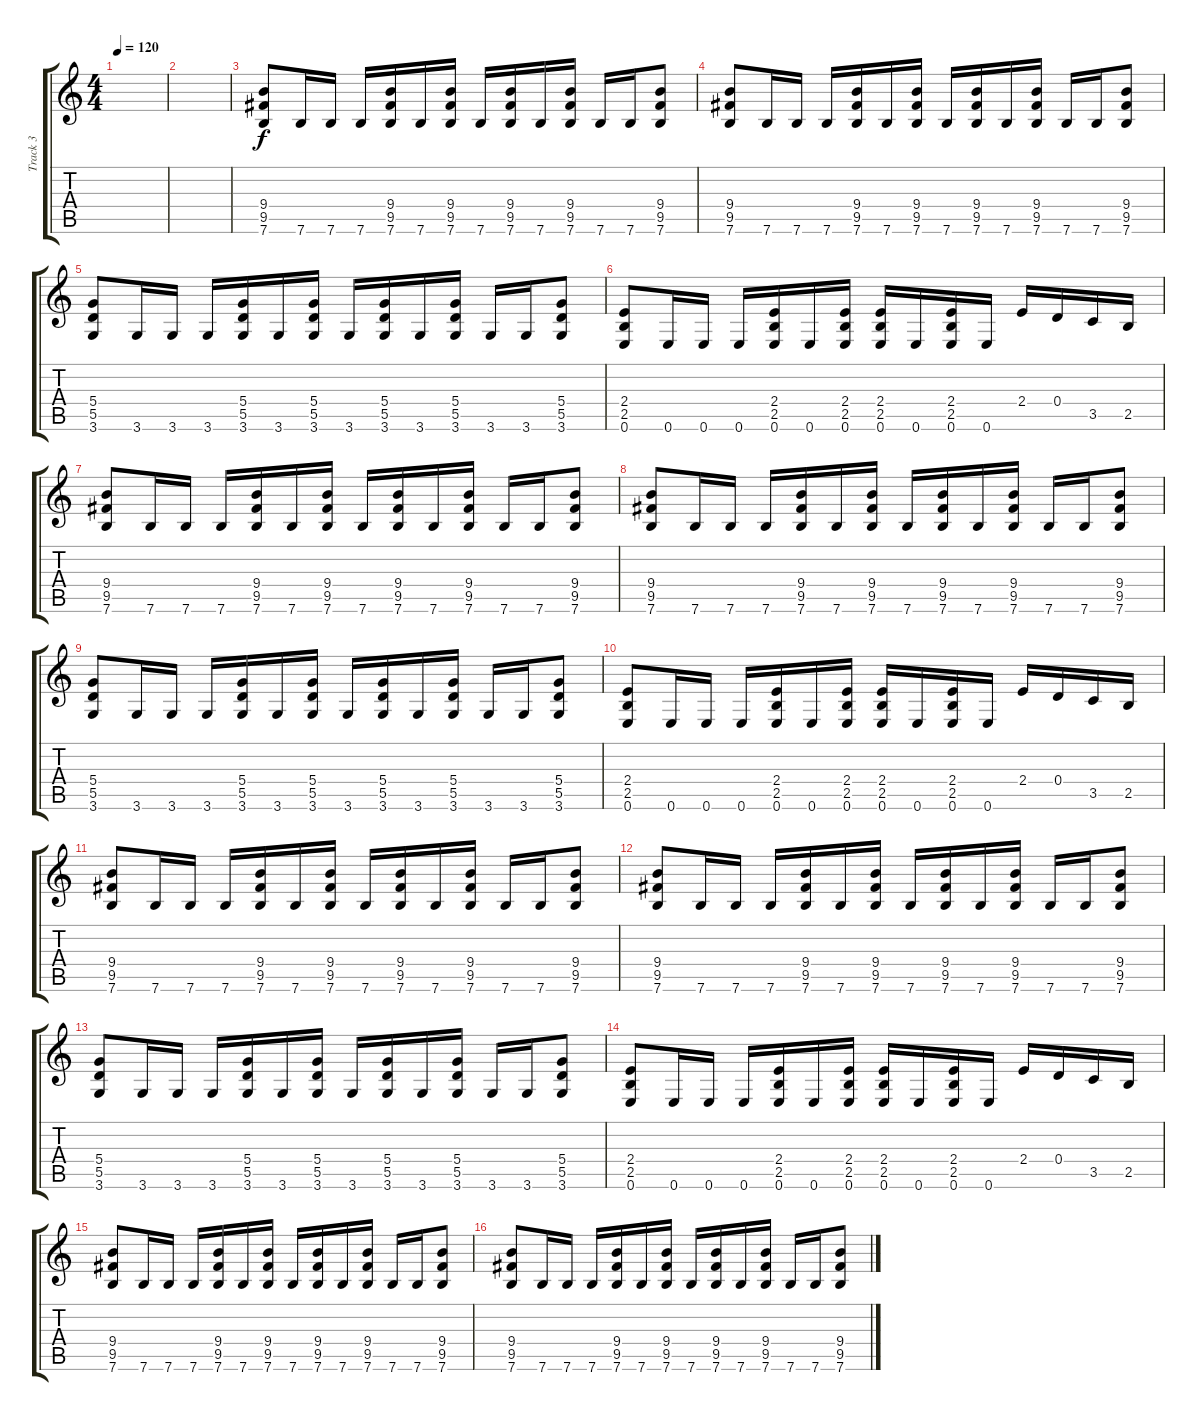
\track ("Track 3" "Track 3") {instrument distortionguitar}
\staff {score tabs}
\tuning (E4 B3 G3 D3 A2 E2) {hide}
\ts (4 4)
\tempo 120
\clef g2
\ks c
|
|
(9.4 9.5 7.6).8 7.6.16 7.6.16 7.6.16 (9.4 9.5 7.6).16 7.6.16 (9.4 9.5 7.6).16 7.6.16 (9.4 9.5 7.6).16 7.6.16 (9.4 9.5 7.6).16 7.6.16 7.6.16 (9.4 9.5 7.6).8 |
(9.4 9.5 7.6).8 7.6.16 7.6.16 7.6.16 (9.4 9.5 7.6).16 7.6.16 (9.4 9.5 7.6).16 7.6.16 (9.4 9.5 7.6).16 7.6.16 (9.4 9.5 7.6).16 7.6.16 7.6.16 (9.4 9.5 7.6).8 |
(5.4 5.5 3.6).8 3.6.16 3.6.16 3.6.16 (5.4 5.5 3.6).16 3.6.16 (5.4 5.5 3.6).16 3.6.16 (5.4 5.5 3.6).16 3.6.16 (5.4 5.5 3.6).16 3.6.16 3.6.16 (5.4 5.5 3.6).8 |
(2.4 2.5 0.6).8 0.6.16 0.6.16 0.6.16 (2.4 2.5 0.6).16 0.6.16 (2.4 2.5 0.6).16 (2.4 2.5 0.6).16 0.6.16 (2.4 2.5 0.6).16 0.6.16 2.4.16 0.4.16 3.5.16 2.5.16 |
(9.4 9.5 7.6).8 7.6.16 7.6.16 7.6.16 (9.4 9.5 7.6).16 7.6.16 (9.4 9.5 7.6).16 7.6.16 (9.4 9.5 7.6).16 7.6.16 (9.4 9.5 7.6).16 7.6.16 7.6.16 (9.4 9.5 7.6).8 |
(9.4 9.5 7.6).8 7.6.16 7.6.16 7.6.16 (9.4 9.5 7.6).16 7.6.16 (9.4 9.5 7.6).16 7.6.16 (9.4 9.5 7.6).16 7.6.16 (9.4 9.5 7.6).16 7.6.16 7.6.16 (9.4 9.5 7.6).8 |
(5.4 5.5 3.6).8 3.6.16 3.6.16 3.6.16 (5.4 5.5 3.6).16 3.6.16 (5.4 5.5 3.6).16 3.6.16 (5.4 5.5 3.6).16 3.6.16 (5.4 5.5 3.6).16 3.6.16 3.6.16 (5.4 5.5 3.6).8 |
(2.4 2.5 0.6).8 0.6.16 0.6.16 0.6.16 (2.4 2.5 0.6).16 0.6.16 (2.4 2.5 0.6).16 (2.4 2.5 0.6).16 0.6.16 (2.4 2.5 0.6).16 0.6.16 2.4.16 0.4.16 3.5.16 2.5.16 |
(9.4 9.5 7.6).8 7.6.16 7.6.16 7.6.16 (9.4 9.5 7.6).16 7.6.16 (9.4 9.5 7.6).16 7.6.16 (9.4 9.5 7.6).16 7.6.16 (9.4 9.5 7.6).16 7.6.16 7.6.16 (9.4 9.5 7.6).8 |
(9.4 9.5 7.6).8 7.6.16 7.6.16 7.6.16 (9.4 9.5 7.6).16 7.6.16 (9.4 9.5 7.6).16 7.6.16 (9.4 9.5 7.6).16 7.6.16 (9.4 9.5 7.6).16 7.6.16 7.6.16 (9.4 9.5 7.6).8 |
(5.4 5.5 3.6).8 3.6.16 3.6.16 3.6.16 (5.4 5.5 3.6).16 3.6.16 (5.4 5.5 3.6).16 3.6.16 (5.4 5.5 3.6).16 3.6.16 (5.4 5.5 3.6).16 3.6.16 3.6.16 (5.4 5.5 3.6).8 |
(2.4 2.5 0.6).8 0.6.16 0.6.16 0.6.16 (2.4 2.5 0.6).16 0.6.16 (2.4 2.5 0.6).16 (2.4 2.5 0.6).16 0.6.16 (2.4 2.5 0.6).16 0.6.16 2.4.16 0.4.16 3.5.16 2.5.16 |
(9.4 9.5 7.6).8 7.6.16 7.6.16 7.6.16 (9.4 9.5 7.6).16 7.6.16 (9.4 9.5 7.6).16 7.6.16 (9.4 9.5 7.6).16 7.6.16 (9.4 9.5 7.6).16 7.6.16 7.6.16 (9.4 9.5 7.6).8 |
(9.4 9.5 7.6).8 7.6.16 7.6.16 7.6.16 (9.4 9.5 7.6).16 7.6.16 (9.4 9.5 7.6).16 7.6.16 (9.4 9.5 7.6).16 7.6.16 (9.4 9.5 7.6).16 7.6.16 7.6.16 (9.4 9.5 7.6).8
